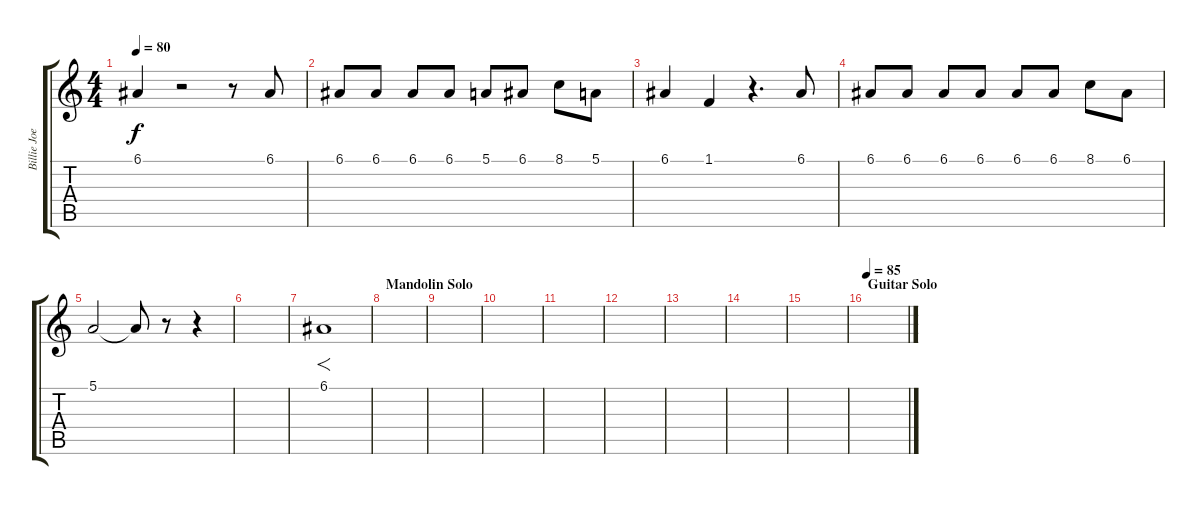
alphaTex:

\track ("Billie Joe Armstrong (Voice)" "Billie Joe") {instrument clarinet}
\staff {score tabs}
\tuning (E4 B3 G3 D3 A2 E2) {hide}
\ts (4 4)
\tempo 80
\clef g2
\ks c
6.1.4{dy f} r.2 r.8 6.1.8 |
6.1.8 6.1.8 6.1.8 6.1.8 5.1.8 6.1.8 8.1.8 5.1.8 |
6.1.4 1.1.4 r.4{d} 6.1.8 |
6.1.8 6.1.8 6.1.8 6.1.8 6.1.8 6.1.8 8.1.8 6.1.8 |
5.1.2 5.1{t}.8 r.8 r.4 |
|
6.1.1{f} |
\section ("" "Mandolin Solo")
|
|
|
|
|
|
|
|
\section ("" "Guitar Solo")
\tempo 85
